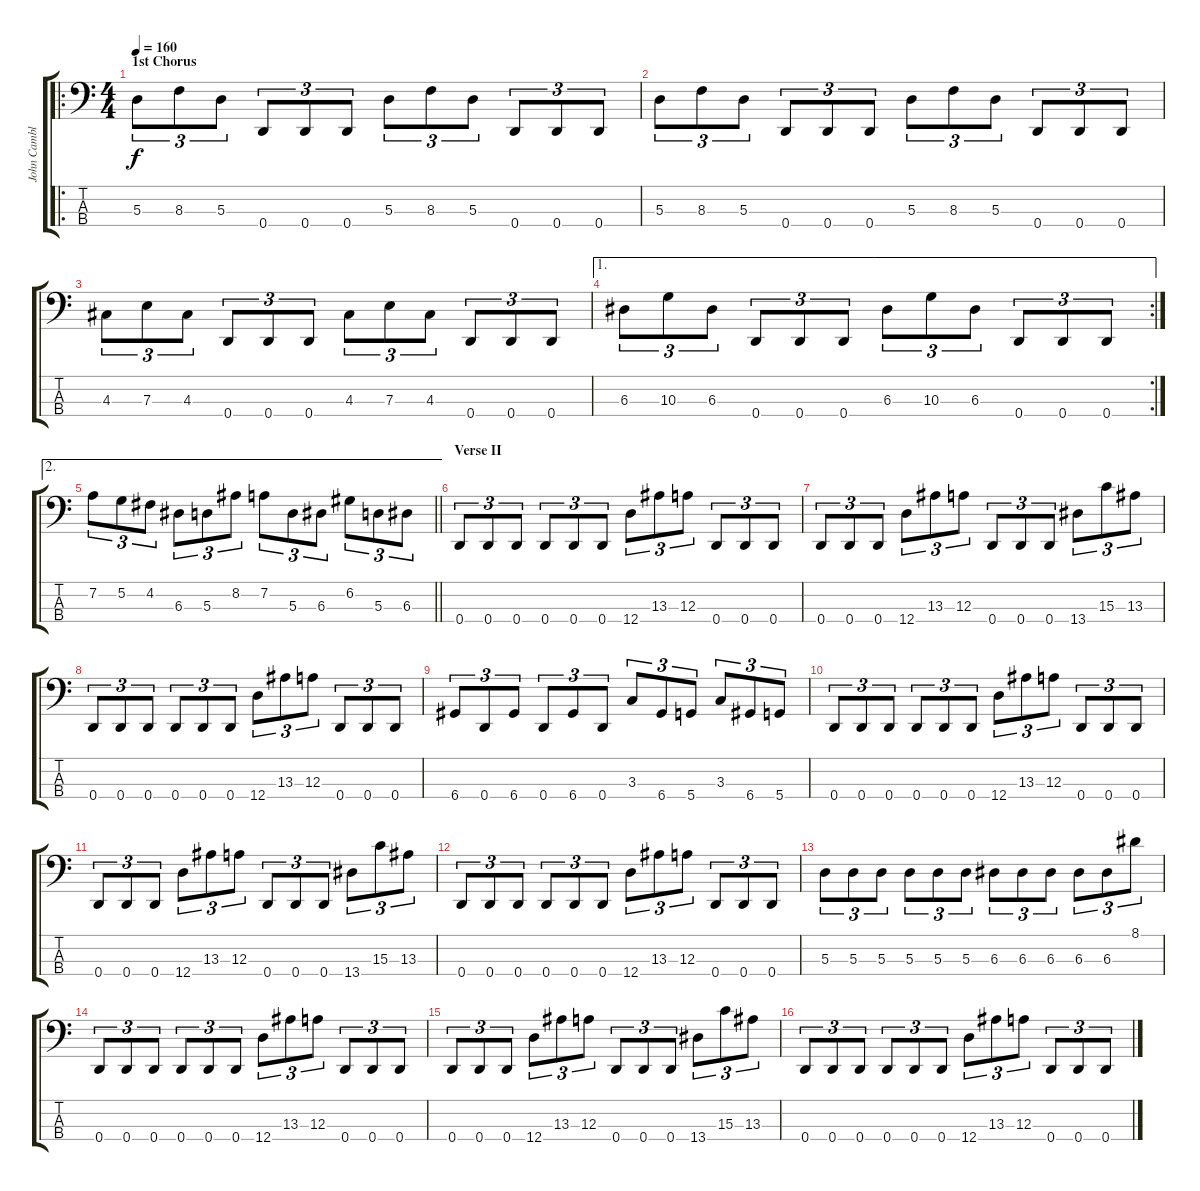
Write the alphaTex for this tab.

\track ("John Camblell" "John Cambl") {instrument electricbasspick}
\staff {score tabs}
\tuning (G2 D2 A1 D1) {hide}
\ro
\ts (4 4)
\section ("" "1st Chorus")
\tempo 160
\clef f4
\ks c
5.3.8{tu (3 2) dy f} 8.3.8{tu (3 2)} 5.3.8{tu (3 2)} 0.4.8{tu (3 2)} 0.4.8{tu (3 2)} 0.4.8{tu (3 2)} 5.3.8{tu (3 2)} 8.3.8{tu (3 2)} 5.3.8{tu (3 2)} 0.4.8{tu (3 2)} 0.4.8{tu (3 2)} 0.4.8{tu (3 2)} |
5.3.8{tu (3 2)} 8.3.8{tu (3 2)} 5.3.8{tu (3 2)} 0.4.8{tu (3 2)} 0.4.8{tu (3 2)} 0.4.8{tu (3 2)} 5.3.8{tu (3 2)} 8.3.8{tu (3 2)} 5.3.8{tu (3 2)} 0.4.8{tu (3 2)} 0.4.8{tu (3 2)} 0.4.8{tu (3 2)} |
4.3.8{tu (3 2)} 7.3.8{tu (3 2)} 4.3.8{tu (3 2)} 0.4.8{tu (3 2)} 0.4.8{tu (3 2)} 0.4.8{tu (3 2)} 4.3.8{tu (3 2)} 7.3.8{tu (3 2)} 4.3.8{tu (3 2)} 0.4.8{tu (3 2)} 0.4.8{tu (3 2)} 0.4.8{tu (3 2)} |
\ae 1
\rc 2
6.3.8{tu (3 2)} 10.3.8{tu (3 2)} 6.3.8{tu (3 2)} 0.4.8{tu (3 2)} 0.4.8{tu (3 2)} 0.4.8{tu (3 2)} 6.3.8{tu (3 2)} 10.3.8{tu (3 2)} 6.3.8{tu (3 2)} 0.4.8{tu (3 2)} 0.4.8{tu (3 2)} 0.4.8{tu (3 2)} |
\ae 2
\barLineRight lightlight
7.2.8{tu (3 2)} 5.2.8{tu (3 2)} 4.2.8{tu (3 2)} 6.3.8{tu (3 2)} 5.3.8{tu (3 2)} 8.2.8{tu (3 2)} 7.2.8{tu (3 2)} 5.3.8{tu (3 2)} 6.3.8{tu (3 2)} 6.2.8{tu (3 2)} 5.3.8{tu (3 2)} 6.3.8{tu (3 2)} |
\section ("" "Verse II")
0.4.8{tu (3 2)} 0.4.8{tu (3 2)} 0.4.8{tu (3 2)} 0.4.8{tu (3 2)} 0.4.8{tu (3 2)} 0.4.8{tu (3 2)} 12.4.8{tu (3 2)} 13.3.8{tu (3 2)} 12.3.8{tu (3 2)} 0.4.8{tu (3 2)} 0.4.8{tu (3 2)} 0.4.8{tu (3 2)} |
0.4.8{tu (3 2)} 0.4.8{tu (3 2)} 0.4.8{tu (3 2)} 12.4.8{tu (3 2)} 13.3.8{tu (3 2)} 12.3.8{tu (3 2)} 0.4.8{tu (3 2)} 0.4.8{tu (3 2)} 0.4.8{tu (3 2)} 13.4.8{tu (3 2)} 15.3.8{tu (3 2)} 13.3.8{tu (3 2)} |
0.4.8{tu (3 2)} 0.4.8{tu (3 2)} 0.4.8{tu (3 2)} 0.4.8{tu (3 2)} 0.4.8{tu (3 2)} 0.4.8{tu (3 2)} 12.4.8{tu (3 2)} 13.3.8{tu (3 2)} 12.3.8{tu (3 2)} 0.4.8{tu (3 2)} 0.4.8{tu (3 2)} 0.4.8{tu (3 2)} |
6.4.8{tu (3 2)} 0.4.8{tu (3 2)} 6.4.8{tu (3 2)} 0.4.8{tu (3 2)} 6.4.8{tu (3 2)} 0.4.8{tu (3 2)} 3.3.8{tu (3 2)} 6.4.8{tu (3 2)} 5.4.8{tu (3 2)} 3.3.8{tu (3 2)} 6.4.8{tu (3 2)} 5.4.8{tu (3 2)} |
0.4.8{tu (3 2)} 0.4.8{tu (3 2)} 0.4.8{tu (3 2)} 0.4.8{tu (3 2)} 0.4.8{tu (3 2)} 0.4.8{tu (3 2)} 12.4.8{tu (3 2)} 13.3.8{tu (3 2)} 12.3.8{tu (3 2)} 0.4.8{tu (3 2)} 0.4.8{tu (3 2)} 0.4.8{tu (3 2)} |
0.4.8{tu (3 2)} 0.4.8{tu (3 2)} 0.4.8{tu (3 2)} 12.4.8{tu (3 2)} 13.3.8{tu (3 2)} 12.3.8{tu (3 2)} 0.4.8{tu (3 2)} 0.4.8{tu (3 2)} 0.4.8{tu (3 2)} 13.4.8{tu (3 2)} 15.3.8{tu (3 2)} 13.3.8{tu (3 2)} |
0.4.8{tu (3 2)} 0.4.8{tu (3 2)} 0.4.8{tu (3 2)} 0.4.8{tu (3 2)} 0.4.8{tu (3 2)} 0.4.8{tu (3 2)} 12.4.8{tu (3 2)} 13.3.8{tu (3 2)} 12.3.8{tu (3 2)} 0.4.8{tu (3 2)} 0.4.8{tu (3 2)} 0.4.8{tu (3 2)} |
5.3.8{tu (3 2)} 5.3.8{tu (3 2)} 5.3.8{tu (3 2)} 5.3.8{tu (3 2)} 5.3.8{tu (3 2)} 5.3.8{tu (3 2)} 6.3.8{tu (3 2)} 6.3.8{tu (3 2)} 6.3.8{tu (3 2)} 6.3.8{tu (3 2)} 6.3.8{tu (3 2)} 8.1.8{tu (3 2)} |
0.4.8{tu (3 2)} 0.4.8{tu (3 2)} 0.4.8{tu (3 2)} 0.4.8{tu (3 2)} 0.4.8{tu (3 2)} 0.4.8{tu (3 2)} 12.4.8{tu (3 2)} 13.3.8{tu (3 2)} 12.3.8{tu (3 2)} 0.4.8{tu (3 2)} 0.4.8{tu (3 2)} 0.4.8{tu (3 2)} |
0.4.8{tu (3 2)} 0.4.8{tu (3 2)} 0.4.8{tu (3 2)} 12.4.8{tu (3 2)} 13.3.8{tu (3 2)} 12.3.8{tu (3 2)} 0.4.8{tu (3 2)} 0.4.8{tu (3 2)} 0.4.8{tu (3 2)} 13.4.8{tu (3 2)} 15.3.8{tu (3 2)} 13.3.8{tu (3 2)} |
0.4.8{tu (3 2)} 0.4.8{tu (3 2)} 0.4.8{tu (3 2)} 0.4.8{tu (3 2)} 0.4.8{tu (3 2)} 0.4.8{tu (3 2)} 12.4.8{tu (3 2)} 13.3.8{tu (3 2)} 12.3.8{tu (3 2)} 0.4.8{tu (3 2)} 0.4.8{tu (3 2)} 0.4.8{tu (3 2)}
